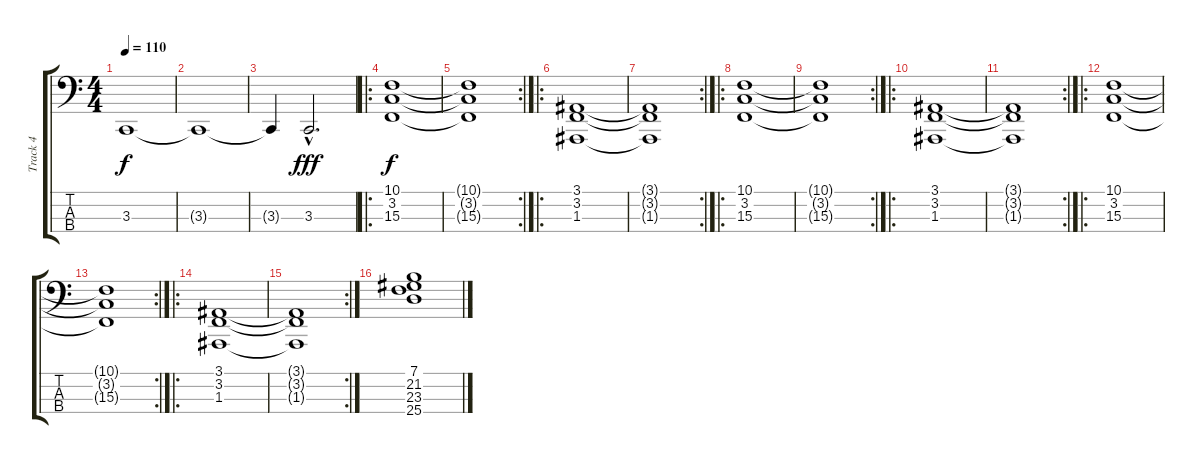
\track ("Track 4" "Track 4") {instrument churchorgan}
\staff {score tabs}
\tuning (G2 D2 A1 E1) {hide}
\ts (4 4)
\tempo 110
\clef f4
\ks c
3.3.1{dy f} |
3.3{t}.1 |
3.3{t}.4 3.3{hac}.2{d dy fff} |
\ro
(10.1 3.2 15.3).1{dy f} |
\rc 2
(10.1{t} 3.2{t} 15.3{t}).1 |
\ro
(3.1 3.2 1.3).1 |
\rc 2
(3.1{t} 3.2{t} 1.3{t}).1 |
\ro
(10.1 3.2 15.3).1 |
\rc 2
(10.1{t} 3.2{t} 15.3{t}).1 |
\ro
(3.1 3.2 1.3).1 |
\rc 2
(3.1{t} 3.2{t} 1.3{t}).1 |
\ro
(10.1 3.2 15.3).1 |
\rc 2
(10.1{t} 3.2{t} 15.3{t}).1 |
\ro
(3.1 3.2 1.3).1 |
\rc 2
(3.1{t} 3.2{t} 1.3{t}).1 |
(7.1 21.2 23.3 25.4).1
